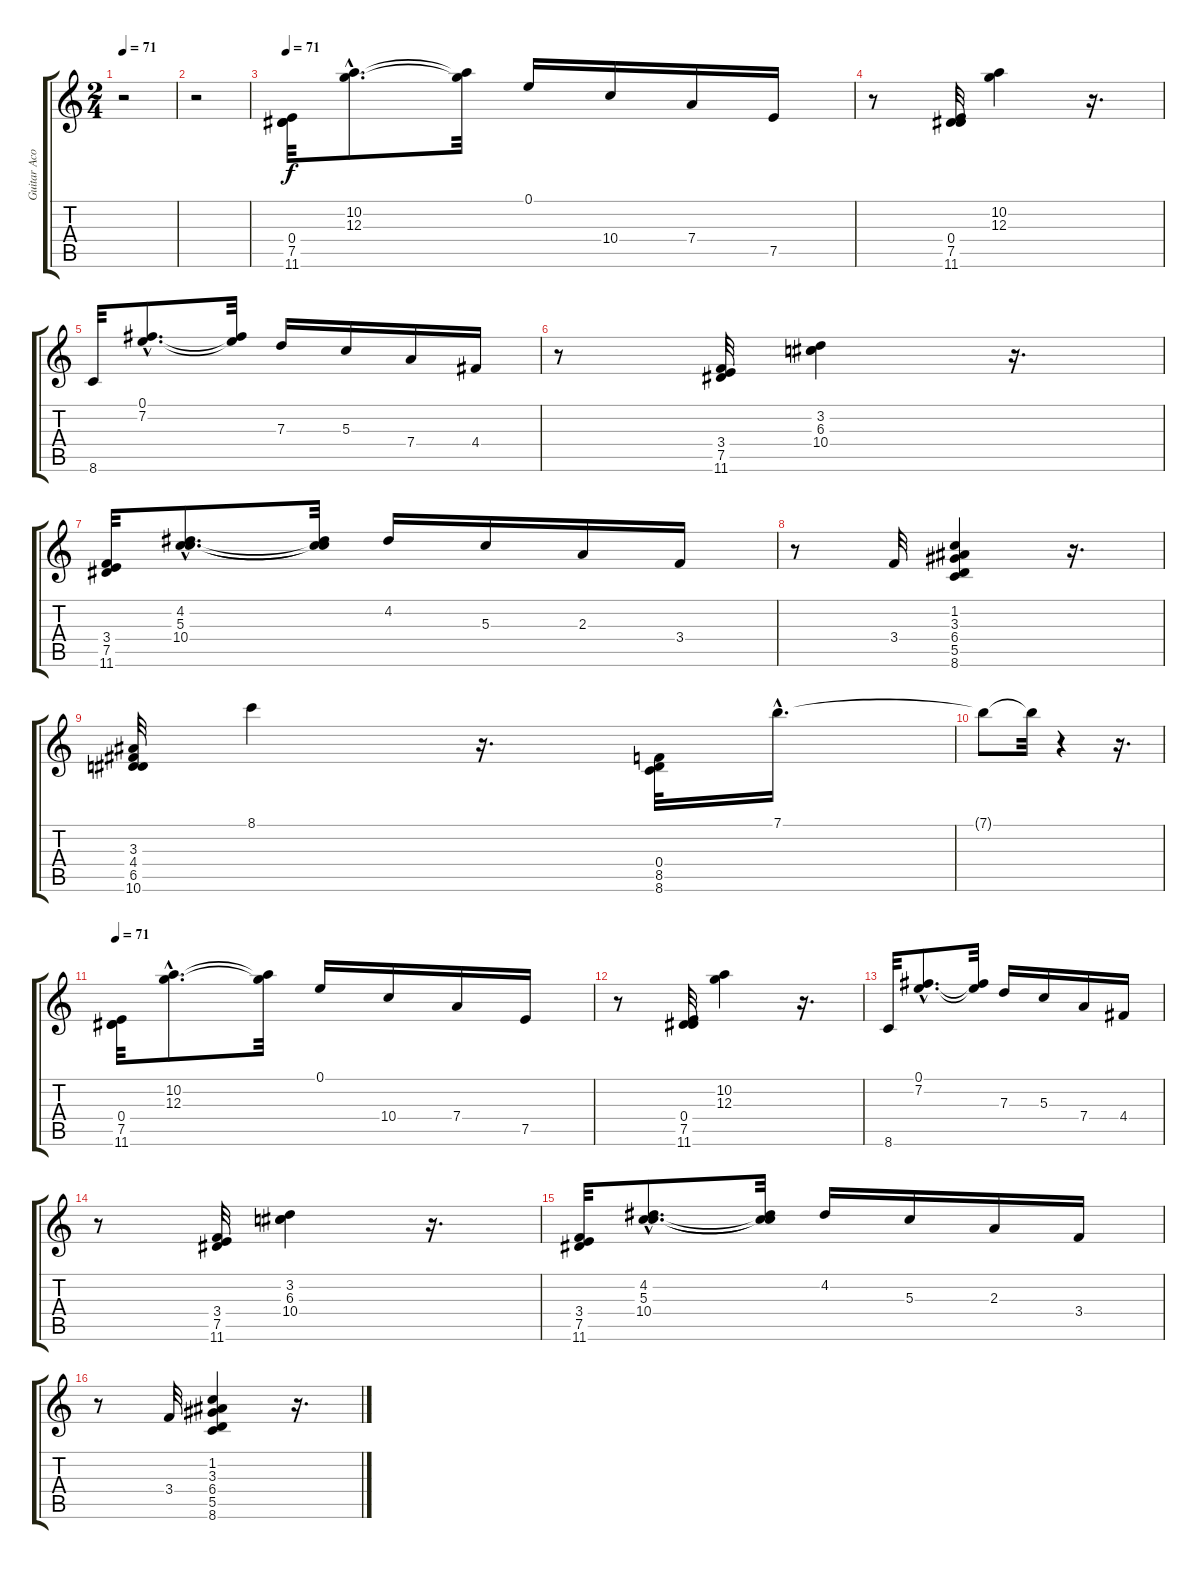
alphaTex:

\track ("Guitar Acoustic L" "Guitar Aco") {instrument acousticguitarsteel}
\staff {score tabs}
\tuning (E4 B3 G3 D3 A2 E2) {hide}
\ts (2 4)
\tempo 71
\clef g2
\ks c
r.2{dy f instrument acousticguitarsteel} |
r.2 |
\tempo 71
(0.4 7.5 11.6).32 (10.2{hac} 12.3{hac}).8{d} (10.2{t} 12.3{t}).32 0.1.16 10.4.16 7.4.16 7.5.16 |
r.8 (0.4 7.5 11.6).32 (10.2 12.3).4 r.16{d} |
8.6.32 (0.1{hac} 7.2{hac}).8{d} (0.1{t} 7.2{t}).32 7.3.16 5.3.16 7.4.16 4.4.16 |
r.8 (3.4 7.5 11.6).32 (3.2 6.3 10.4).4 r.16{d} |
(3.4 7.5 11.6).32 (4.2{hac} 5.3{hac} 10.4{hac}).8{d} (4.2{t} 5.3{t} 10.4{t}).32 4.2.16 5.3.16 2.3.16 3.4.16 |
r.8 3.4.32 (1.2 3.3 6.4 5.5 8.6).4 r.16{d} |
(3.3 4.4 6.5 10.6).32 8.1.4 r.16{d} (0.4 8.5 8.6).32 7.1{hac}.16{d} |
7.1{t}.8 7.1{t}.32 r.4 r.16{d} |
\tempo 71
(0.4 7.5 11.6).32 (10.2{hac} 12.3{hac}).8{d} (10.2{t} 12.3{t}).32 0.1.16 10.4.16 7.4.16 7.5.16 |
r.8 (0.4 7.5 11.6).32 (10.2 12.3).4 r.16{d} |
8.6.32 (0.1{hac} 7.2{hac}).8{d} (0.1{t} 7.2{t}).32 7.3.16 5.3.16 7.4.16 4.4.16 |
r.8 (3.4 7.5 11.6).32 (3.2 6.3 10.4).4 r.16{d} |
(3.4 7.5 11.6).32 (4.2{hac} 5.3{hac} 10.4{hac}).8{d} (4.2{t} 5.3{t} 10.4{t}).32 4.2.16 5.3.16 2.3.16 3.4.16 |
r.8 3.4.32 (1.2 3.3 6.4 5.5 8.6).4 r.16{d}
